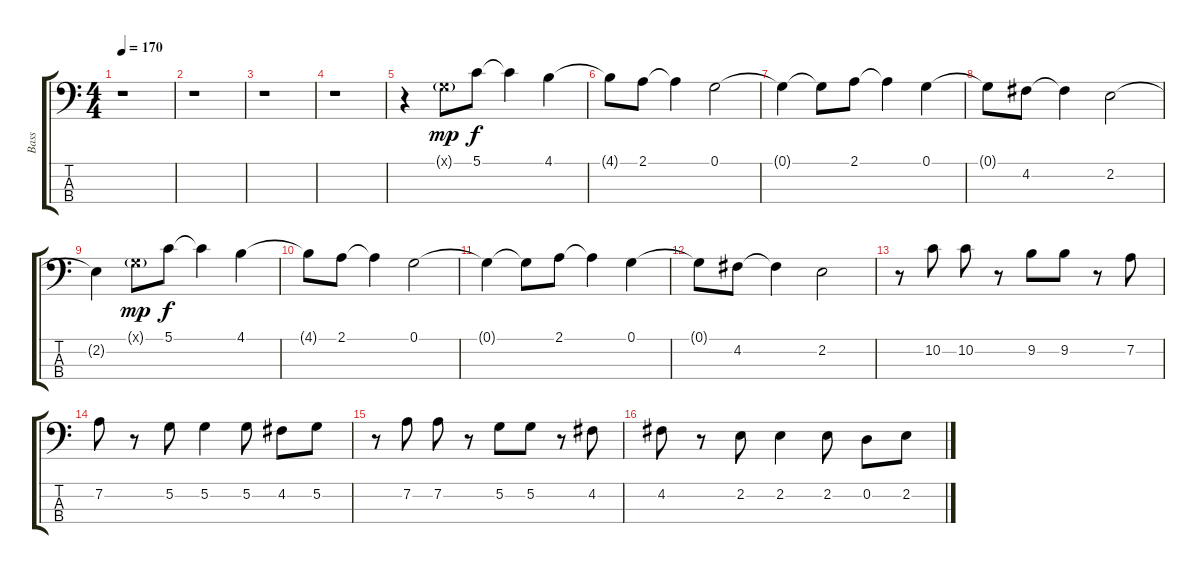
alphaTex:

\track ("Bass" "Bass") {mute instrument electricbassfinger}
\staff {score tabs}
\tuning (G2 D2 A1 E1) {hide}
\ts (4 4)
\tempo 170
\clef f4
\ks c
r.1{dy f} |
r.1 |
r.1 |
r.1 |
r.4 0.1{g x}.8{dy mp} 5.1.8{dy f} 5.1{t}.4 4.1.4 |
4.1{t}.8 2.1.8 2.1{t}.4 0.1.2 |
0.1{t}.4 0.1{t}.8 2.1.8 2.1{t}.4 0.1.4 |
0.1{t}.8 4.2.8 4.2{t}.4 2.2.2 |
2.2{t}.4 0.1{g x}.8{dy mp} 5.1.8{dy f} 5.1{t}.4 4.1.4 |
4.1{t}.8 2.1.8 2.1{t}.4 0.1.2 |
0.1{t}.4 0.1{t}.8 2.1.8 2.1{t}.4 0.1.4 |
0.1{t}.8 4.2.8 4.2{t}.4 2.2.2 |
r.8 10.2.8 10.2.8 r.8 9.2.8 9.2.8 r.8 7.2.8 |
7.2.8 r.8 5.2.8 5.2.4 5.2.8 4.2.8 5.2.8 |
r.8 7.2.8 7.2.8 r.8 5.2.8 5.2.8 r.8 4.2.8 |
4.2.8 r.8 2.2.8 2.2.4 2.2.8 0.2.8 2.2.8
